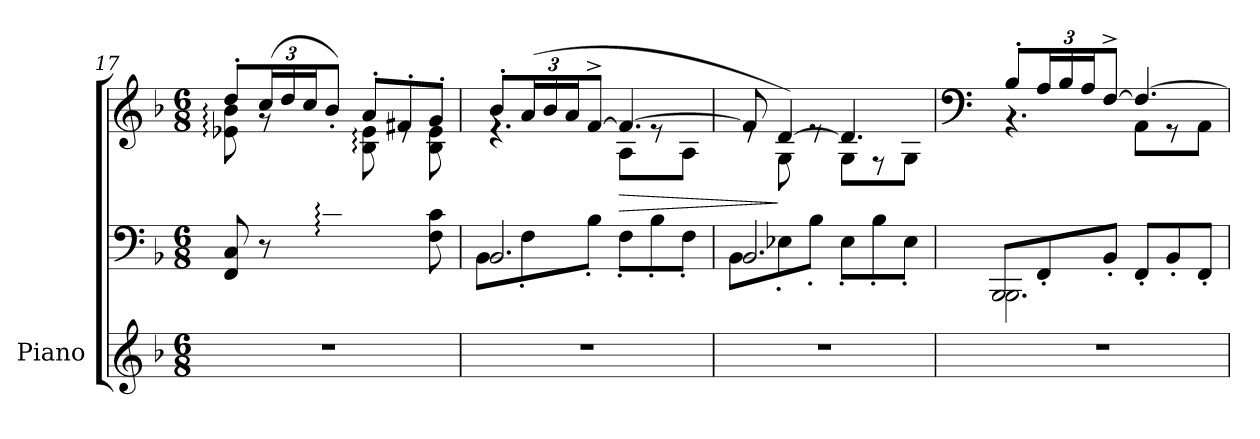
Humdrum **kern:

**kern	**kern	**kern	**dynam
*part1	*part1	*part1	*part1
*staff3	*staff2	*staff1	*staff1/2/3
*I"Piano	*	*	*
*I'Pno.	*	*	*
!!LO:LB:g=z
*clefG2	*clefF4	*clefG2	*
*k[b-]	*k[b-]	*k[b-]	*
*M6/8	*M6/8	*M6/8	*
=17	=17	=17	=17
*	*^	*^	*
2.r	4ryy	8FF/ 8C/	8dd'/L	8e-X\: 8b-\:L	.
*	*	*	*Xbrackettup	*	*
.	.	8r	(24cc/L	8rg	.
.	.	.	24dd/	.	.
.	.	.	24cc/J	.	.
.	8G/: 8d/:J	8ryy	8b-'/J)	8ryy	.
.	4.ryy	8ryy	8a'/L	8B-\: 8e-\:L	.
.	.	8ryy	8f#X'/	8re	.
.	.	8F\ 8c\	8g'/J	8B-\ 8e-\J	.
=18	=18	=18	=18	=18	=18
2.r	2.BB-/	8BB-\L	8b-'/L	4.re	.
.	.	8F'\	(>24a/L	.	.
.	.	.	24b-/	.	.
.	.	.	24a/J	.	.
.	.	8B-'\J	[8f^/J	.	.
!	!	!	!	!	!LO:HP:b
.	.	8F'\L	4.f/_	8A\L	>
.	.	8B-'\	.	8re	.
.	.	8F'\J	.	8A\J	.
=19	=19	=19	=19	=19	=19
2.r	2.BB-/	8BB-\L	8f/]	8re	.
.	.	8E-X'\	[4d/)	8G\	]
.	.	8B-'\J	.	8re	.
.	.	8E-'\L	4.d/]	8G\L	.
.	.	8B-'\	.	8r	.
.	.	8E-'\J	.	8G\J	.
!!LO:PB:g=z	!!
=20	=20	=20	=20	=20	=20
*	*	*	*clefF4	*	*
!	!	!LO:N:head=open	!	!	!
2.r	2.BBB-\	8BBB-/L	8B-'/L	4.rBB	.
.	.	8FF'/	24A/L	.	.
.	.	.	24B-/	.	.
.	.	.	24A/J	.	.
.	.	8BB-'/J	[8F^/J	.	.
.	.	8FF'/L	4.F/_	8AA\L	.
.	.	8BB-'/	.	8r	.
.	.	8FF'/J	.	8AA\J	.
*	*v	*v	*	*	*
*	*	*v	*v	*
=	=	=	=
*-	*-	*-	*-
